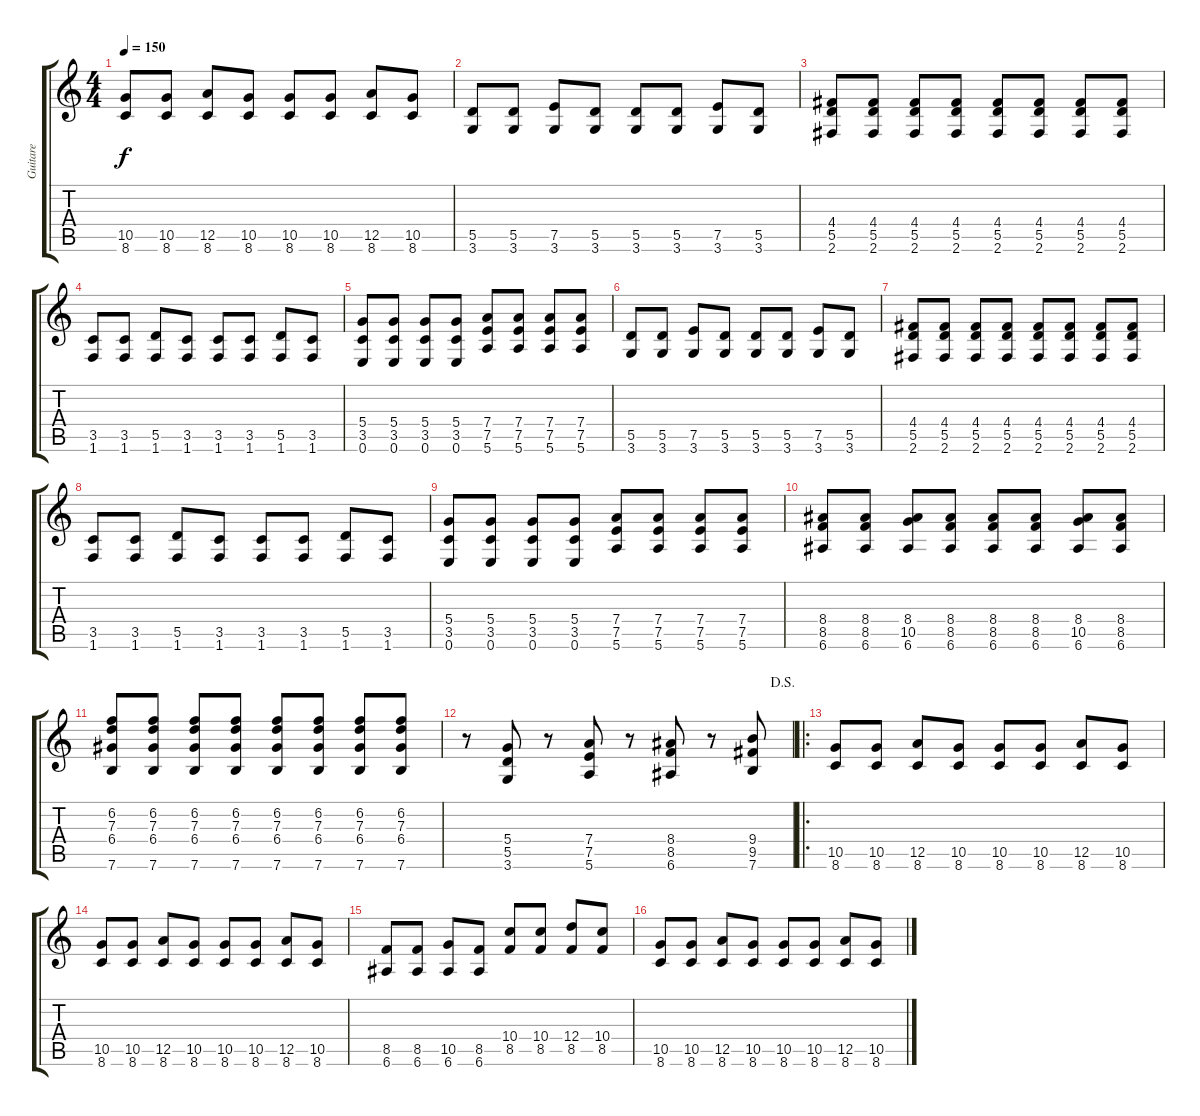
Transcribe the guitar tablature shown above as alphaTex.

\track ("Guitare" "Guitare") {instrument electricguitarclean}
\staff {score tabs}
\tuning (E4 B3 G3 D3 A2 E2) {hide}
\ts (4 4)
\tempo 150
\clef g2
\ks c
(10.5 8.6).8{dy f} (10.5 8.6).8 (12.5 8.6).8 (10.5 8.6).8 (10.5 8.6).8 (10.5 8.6).8 (12.5 8.6).8 (10.5 8.6).8 |
(5.5 3.6).8 (5.5 3.6).8 (7.5 3.6).8 (5.5 3.6).8 (5.5 3.6).8 (5.5 3.6).8 (7.5 3.6).8 (5.5 3.6).8 |
(4.4 5.5 2.6).8 (4.4 5.5 2.6).8 (4.4 5.5 2.6).8 (4.4 5.5 2.6).8 (4.4 5.5 2.6).8 (4.4 5.5 2.6).8 (4.4 5.5 2.6).8 (4.4 5.5 2.6).8 |
(3.5 1.6).8 (3.5 1.6).8 (5.5 1.6).8 (3.5 1.6).8 (3.5 1.6).8 (3.5 1.6).8 (5.5 1.6).8 (3.5 1.6).8 |
(5.4 3.5 0.6).8 (5.4 3.5 0.6).8 (5.4 3.5 0.6).8 (5.4 3.5 0.6).8 (7.4 7.5 5.6).8 (7.4 7.5 5.6).8 (7.4 7.5 5.6).8 (7.4 7.5 5.6).8 |
(5.5 3.6).8 (5.5 3.6).8 (7.5 3.6).8 (5.5 3.6).8 (5.5 3.6).8 (5.5 3.6).8 (7.5 3.6).8 (5.5 3.6).8 |
(4.4 5.5 2.6).8 (4.4 5.5 2.6).8 (4.4 5.5 2.6).8 (4.4 5.5 2.6).8 (4.4 5.5 2.6).8 (4.4 5.5 2.6).8 (4.4 5.5 2.6).8 (4.4 5.5 2.6).8 |
(3.5 1.6).8 (3.5 1.6).8 (5.5 1.6).8 (3.5 1.6).8 (3.5 1.6).8 (3.5 1.6).8 (5.5 1.6).8 (3.5 1.6).8 |
(5.4 3.5 0.6).8 (5.4 3.5 0.6).8 (5.4 3.5 0.6).8 (5.4 3.5 0.6).8 (7.4 7.5 5.6).8 (7.4 7.5 5.6).8 (7.4 7.5 5.6).8 (7.4 7.5 5.6).8 |
(8.4 8.5 6.6).8 (8.4 8.5 6.6).8 (8.4 10.5 6.6).8 (8.4 8.5 6.6).8 (8.4 8.5 6.6).8 (8.4 8.5 6.6).8 (8.4 10.5 6.6).8 (8.4 8.5 6.6).8 |
(6.2 7.3 6.4 7.6).8 (6.2 7.3 6.4 7.6).8 (6.2 7.3 6.4 7.6).8 (6.2 7.3 6.4 7.6).8 (6.2 7.3 6.4 7.6).8 (6.2 7.3 6.4 7.6).8 (6.2 7.3 6.4 7.6).8 (6.2 7.3 6.4 7.6).8 |
\jump dalsegno
r.8 (5.4 5.5 3.6).8 r.8 (7.4 7.5 5.6).8 r.8 (8.4 8.5 6.6).8 r.8 (9.4 9.5 7.6).8 |
\ro
(10.5 8.6).8 (10.5 8.6).8 (12.5 8.6).8 (10.5 8.6).8 (10.5 8.6).8 (10.5 8.6).8 (12.5 8.6).8 (10.5 8.6).8 |
(10.5 8.6).8 (10.5 8.6).8 (12.5 8.6).8 (10.5 8.6).8 (10.5 8.6).8 (10.5 8.6).8 (12.5 8.6).8 (10.5 8.6).8 |
(8.5 6.6).8 (8.5 6.6).8 (10.5 6.6).8 (8.5 6.6).8 (10.4 8.5).8 (10.4 8.5).8 (12.4 8.5).8 (10.4 8.5).8 |
(10.5 8.6).8 (10.5 8.6).8 (12.5 8.6).8 (10.5 8.6).8 (10.5 8.6).8 (10.5 8.6).8 (12.5 8.6).8 (10.5 8.6).8
